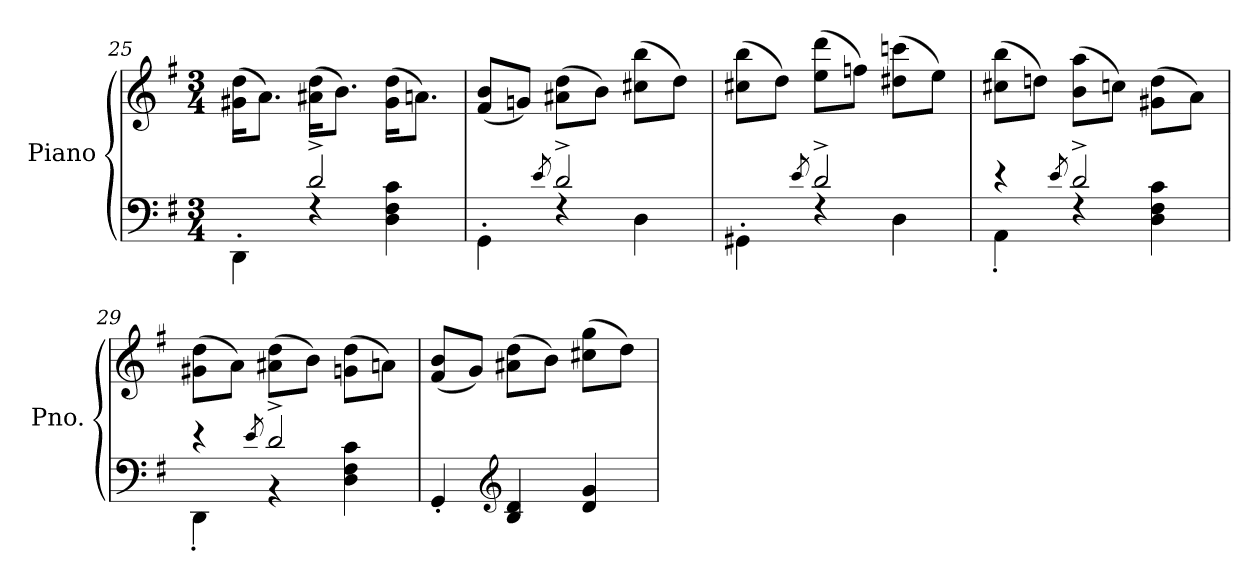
**kern	**kern
*part1	*part1
*staff2	*staff1
*I"Piano	*
*I'Pno.	*
!!LO:PB:g=z
*clefF4	*clefG2
*k[f#]	*k[f#]
*M3/4	*M3/4
=25	=25
*^	*
4ryy	4DD'\	(>16g#X\ 16dd\KL
.	.	8.a\J)
2d^/	4rF	(>16a#X\ 16dd\KL
.	.	8.b\J)
.	4D\ 4F#\ 4c\	(>16g#\ 16dd\KL
.	.	8.an\J)
=26	=26	=26
4ryy	4GG'\	(<8f#/ 8b/L
.	.	8gn/J)
8qe/	.	.
2d^/	4rF	(>8a#X\ 8dd\L
.	.	8b\J)
.	4D\	(>8cc#X\ 8bb\L
.	.	8dd\J)
=27	=27	=27
4ryy	4GG#X'\	(>8cc#X\ 8bb\L
.	.	8dd\J)
8qe/	.	.
2d^/	4rF	(>8ee\ 8ddd\L
.	.	8ffn\J)
.	4D\	(>8dd#X\ 8cccn\L
.	.	8ee\J)
=28	=28	=28
4r	4AA'\	(>8cc#X\ 8bb\L
.	.	8ddn\J)
8qe/	.	.
2d^/	4rF	(>8b\ 8aa\L
.	.	8ccn\J)
.	4D\ 4F#\ 4c\	(>8g#X\ 8dd\L
.	.	8a\J)
!!LO:LB:g=z
=29	=29	=29
4r	4DD'\	(>8g#X\ 8dd\L
.	.	8a\J)
8qe/	.	.
2d^/	4r	(>8a#X\ 8dd\L
.	.	8b\J)
.	4D\ 4F#\ 4c\	(>8gn\ 8dd\L
.	.	8an\J)
*v	*v	*
=30	=30
4GG'/	(<8f#/ 8b/L
.	8g/J)
*clefG2	*
4B/ 4d/	(>8a#X\ 8dd\L
.	8b\J)
4d/ 4g/	(>8cc#X\ 8gg\L
.	8dd\J)
=	=
*-	*-
